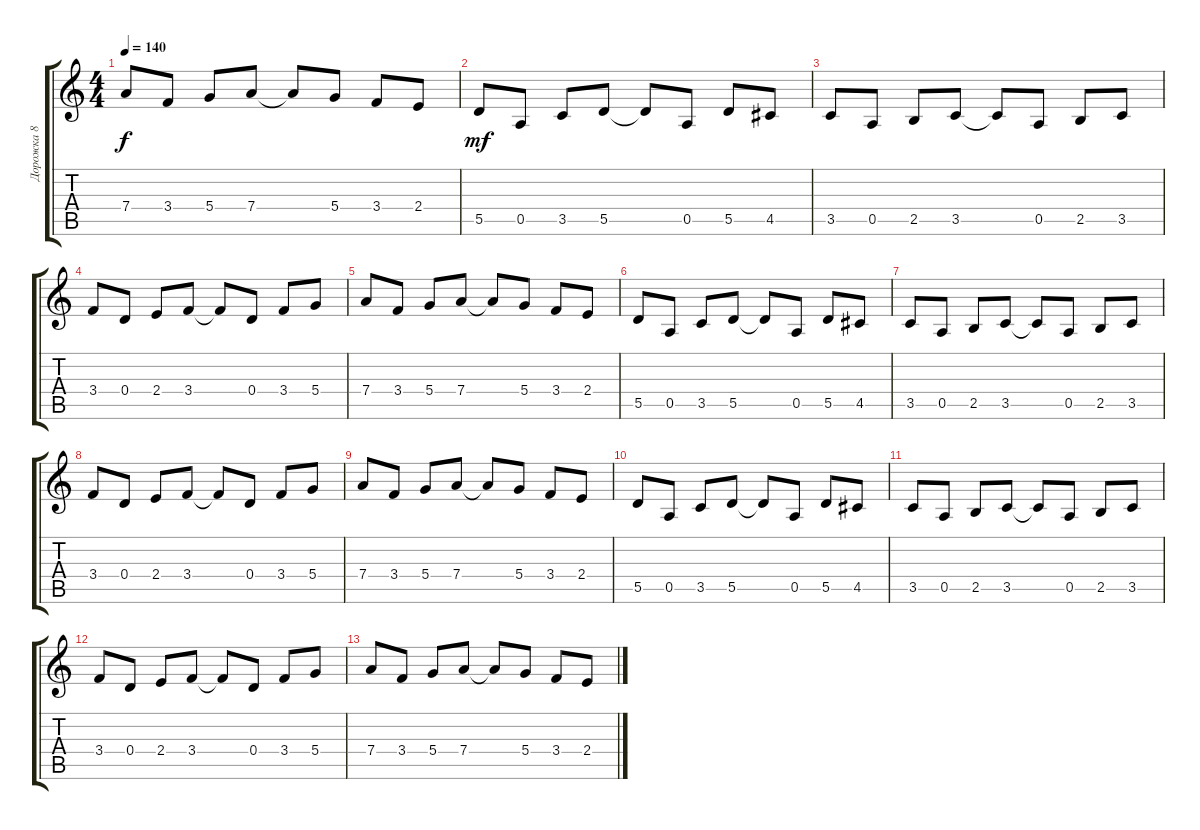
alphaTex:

\track ("Дорожка 8" "Дорожка 8") {instrument synthbass2}
\staff {score tabs}
\tuning (E4 B3 G3 D3 A2 E2) {hide}
\ts (4 4)
\tempo 140
\clef g2
\ks c
7.4.8{dy f} 3.4.8 5.4.8 7.4.8 7.4{t}.8 5.4.8 3.4.8 2.4.8 |
5.5.8{dy mf} 0.5.8 3.5.8 5.5.8 5.5{t}.8 0.5.8 5.5.8 4.5.8 |
3.5.8 0.5.8 2.5.8 3.5.8 3.5{t}.8 0.5.8 2.5.8 3.5.8 |
3.4.8 0.4.8 2.4.8 3.4.8 3.4{t}.8 0.4.8 3.4.8 5.4.8 |
7.4.8 3.4.8 5.4.8 7.4.8 7.4{t}.8 5.4.8 3.4.8 2.4.8 |
5.5.8 0.5.8 3.5.8 5.5.8 5.5{t}.8 0.5.8 5.5.8 4.5.8 |
3.5.8 0.5.8 2.5.8 3.5.8 3.5{t}.8 0.5.8 2.5.8 3.5.8 |
3.4.8 0.4.8 2.4.8 3.4.8 3.4{t}.8 0.4.8 3.4.8 5.4.8 |
7.4.8 3.4.8 5.4.8 7.4.8 7.4{t}.8 5.4.8 3.4.8 2.4.8 |
5.5.8 0.5.8 3.5.8 5.5.8 5.5{t}.8 0.5.8 5.5.8 4.5.8 |
3.5.8 0.5.8 2.5.8 3.5.8 3.5{t}.8 0.5.8 2.5.8 3.5.8 |
3.4.8 0.4.8 2.4.8 3.4.8 3.4{t}.8 0.4.8 3.4.8 5.4.8 |
7.4.8 3.4.8 5.4.8 7.4.8 7.4{t}.8 5.4.8 3.4.8 2.4.8
